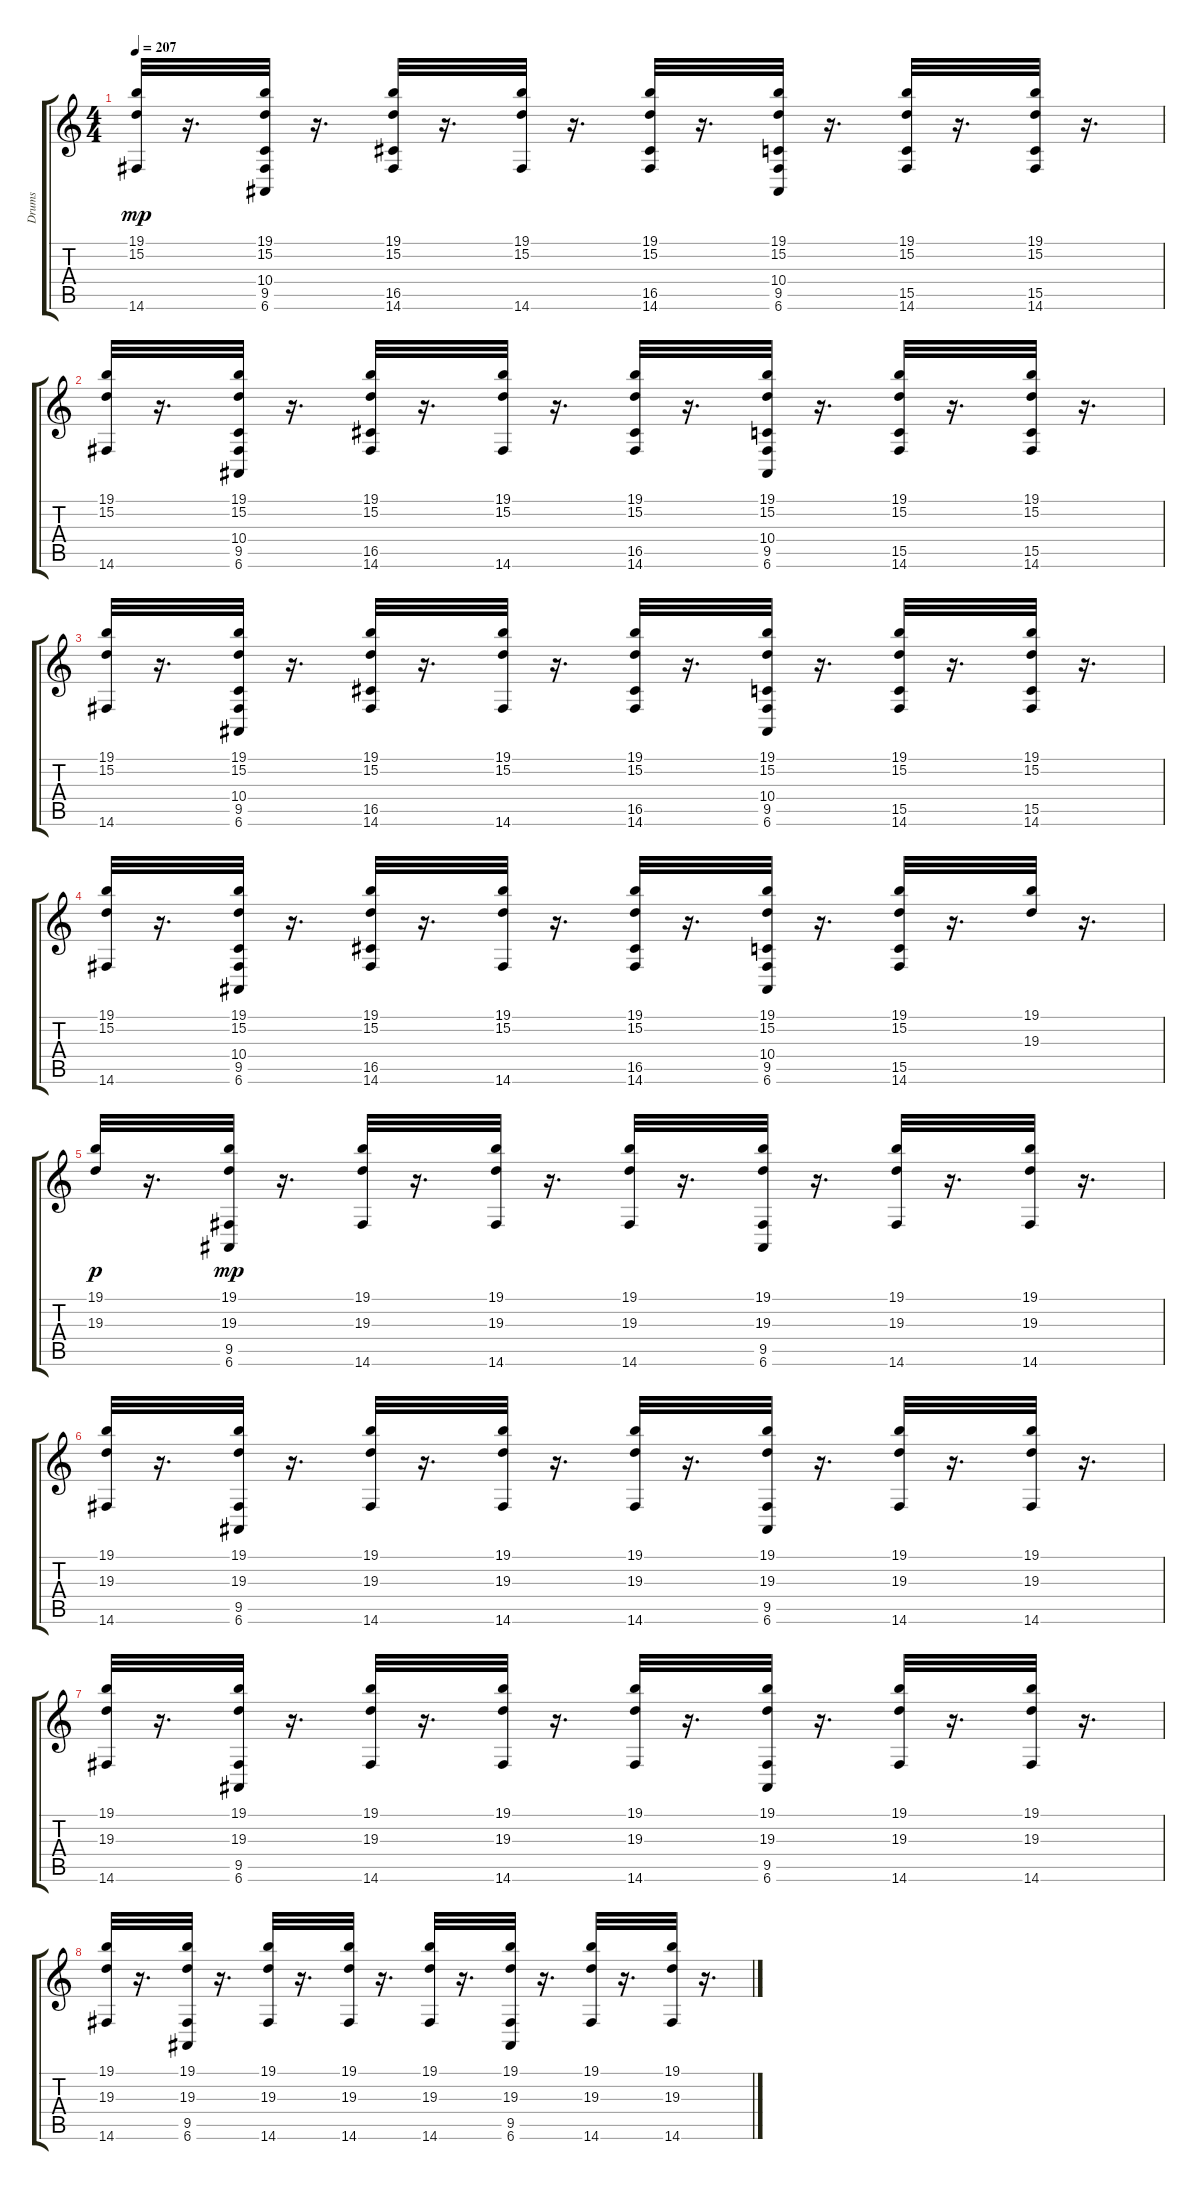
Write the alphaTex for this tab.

\track ("Drums" "Drums") {instrument melodictom}
\staff {score tabs}
\tuning (E4 B3 G3 D3 A2 E2) {hide}
\ts (4 4)
\tempo 207
\clef g2
\ks c
(19.1 15.2 14.6).32{dy mp} r.16{d} (19.1 15.2 10.4 9.5 6.6).32 r.16{d} (19.1 15.2 16.5 14.6).32 r.16{d} (19.1 15.2 14.6).32 r.16{d} (19.1 15.2 16.5 14.6).32 r.16{d} (19.1 15.2 10.4 9.5 6.6).32 r.16{d} (19.1 15.2 15.5 14.6).32 r.16{d} (19.1 15.2 15.5 14.6).32 r.16{d} |
(19.1 15.2 14.6).32 r.16{d} (19.1 15.2 10.4 9.5 6.6).32 r.16{d} (19.1 15.2 16.5 14.6).32 r.16{d} (19.1 15.2 14.6).32 r.16{d} (19.1 15.2 16.5 14.6).32 r.16{d} (19.1 15.2 10.4 9.5 6.6).32 r.16{d} (19.1 15.2 15.5 14.6).32 r.16{d} (19.1 15.2 15.5 14.6).32 r.16{d} |
(19.1 15.2 14.6).32 r.16{d} (19.1 15.2 10.4 9.5 6.6).32 r.16{d} (19.1 15.2 16.5 14.6).32 r.16{d} (19.1 15.2 14.6).32 r.16{d} (19.1 15.2 16.5 14.6).32 r.16{d} (19.1 15.2 10.4 9.5 6.6).32 r.16{d} (19.1 15.2 15.5 14.6).32 r.16{d} (19.1 15.2 15.5 14.6).32 r.16{d} |
(19.1 15.2 14.6).32 r.16{d} (19.1 15.2 10.4 9.5 6.6).32 r.16{d} (19.1 15.2 16.5 14.6).32 r.16{d} (19.1 15.2 14.6).32 r.16{d} (19.1 15.2 16.5 14.6).32 r.16{d} (19.1 15.2 10.4 9.5 6.6).32 r.16{d} (19.1 15.2 15.5 14.6).32 r.16{d} (19.1 19.3).32 r.16{d} |
(19.1 19.3).32{dy p} r.16{d} (19.1 19.3 9.5 6.6).32{dy mp} r.16{d} (19.1 19.3 14.6).32 r.16{d} (19.1 19.3 14.6).32 r.16{d} (19.1 19.3 14.6).32 r.16{d} (19.1 19.3 9.5 6.6).32 r.16{d} (19.1 19.3 14.6).32 r.16{d} (19.1 19.3 14.6).32 r.16{d} |
(19.1 19.3 14.6).32 r.16{d} (19.1 19.3 9.5 6.6).32 r.16{d} (19.1 19.3 14.6).32 r.16{d} (19.1 19.3 14.6).32 r.16{d} (19.1 19.3 14.6).32 r.16{d} (19.1 19.3 9.5 6.6).32 r.16{d} (19.1 19.3 14.6).32 r.16{d} (19.1 19.3 14.6).32 r.16{d} |
(19.1 19.3 14.6).32 r.16{d} (19.1 19.3 9.5 6.6).32 r.16{d} (19.1 19.3 14.6).32 r.16{d} (19.1 19.3 14.6).32 r.16{d} (19.1 19.3 14.6).32 r.16{d} (19.1 19.3 9.5 6.6).32 r.16{d} (19.1 19.3 14.6).32 r.16{d} (19.1 19.3 14.6).32 r.16{d} |
(19.1 19.3 14.6).32 r.16{d} (19.1 19.3 9.5 6.6).32 r.16{d} (19.1 19.3 14.6).32 r.16{d} (19.1 19.3 14.6).32 r.16{d} (19.1 19.3 14.6).32 r.16{d} (19.1 19.3 9.5 6.6).32 r.16{d} (19.1 19.3 14.6).32 r.16{d} (19.1 19.3 14.6).32 r.16{d}
